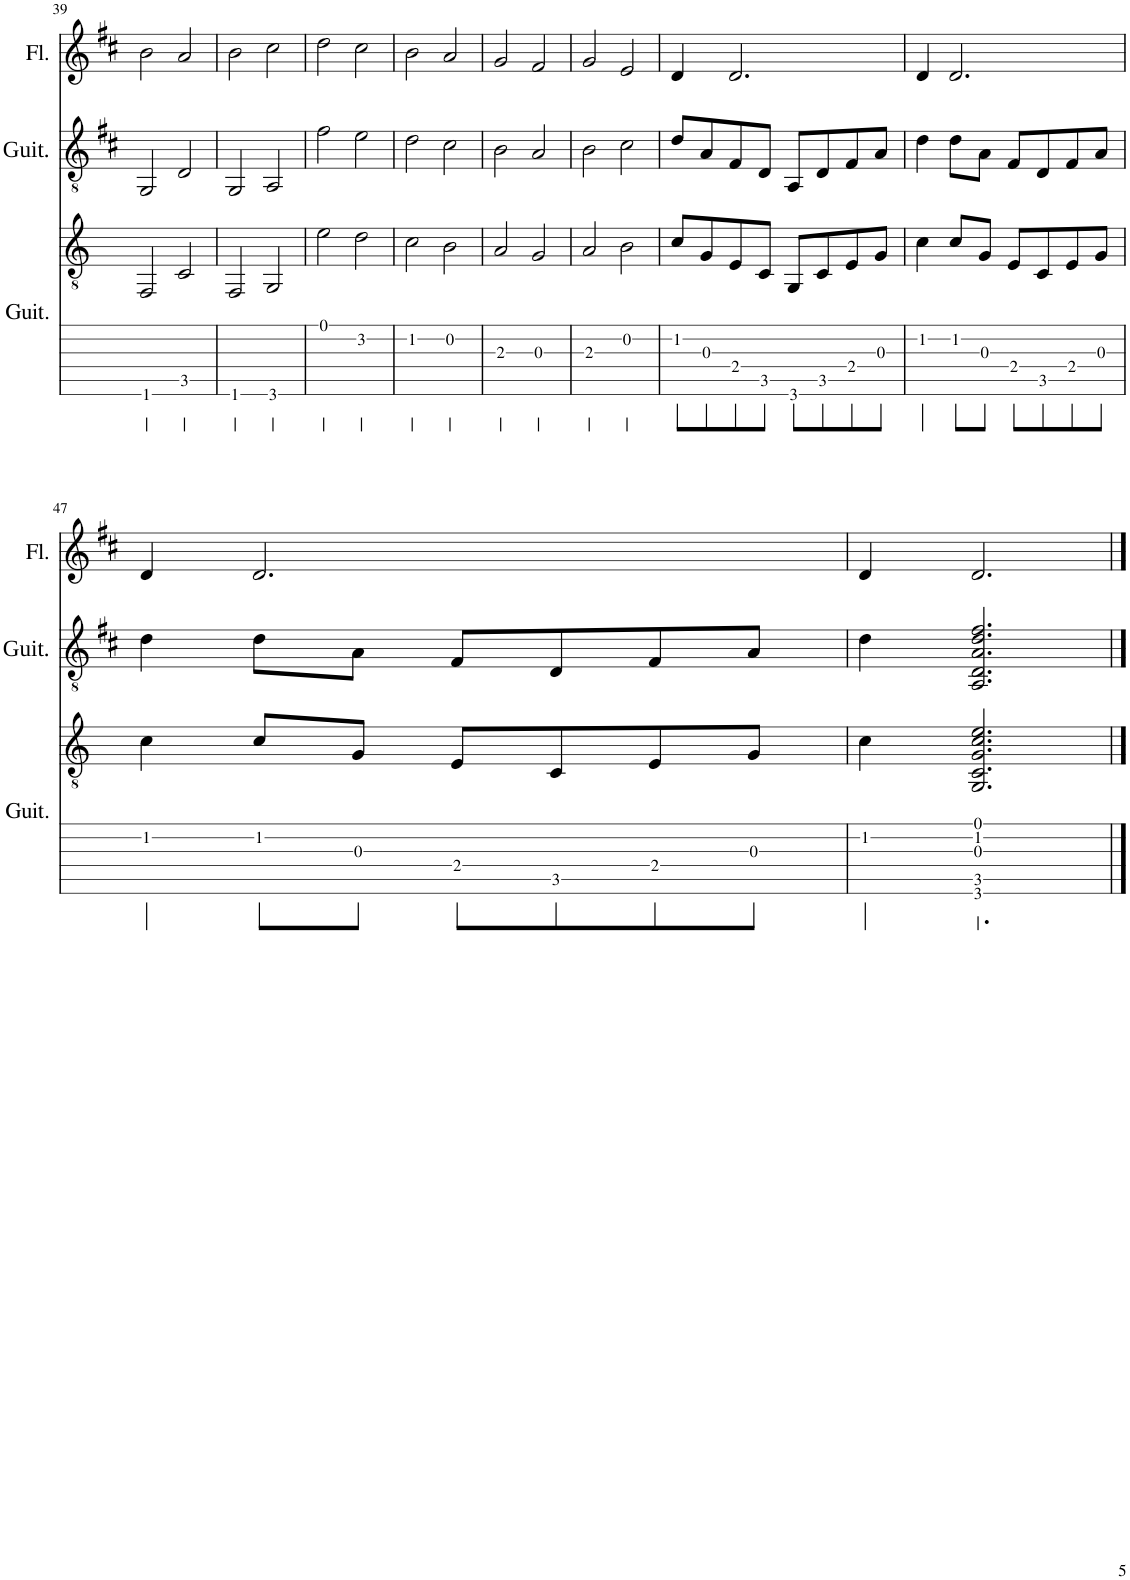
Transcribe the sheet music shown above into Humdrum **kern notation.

**kern	**kern	**kern	**kern
*part3	*part3	*part2	*part1
*staff4	*staff3	*staff2	*staff1
*I"Guitar Capo 2	*	*I"Guitar	*I"Flute
*I'Guit.	*	*I'Guit.	*I'Fl.
!!LO:PB:g=z
*	*clefGv2	*clefGv2	*clefG2
*k[]	*k[]	*k[f#c#]	*k[f#c#]
*M4/4	*M4/4	*M4/4	*M4/4
=39	=39	=39	=39
2FF\	2FF/	2GG/	2b\
2C\	2C/	2D/	2a/
=40	=40	=40	=40
2FF\	2FF/	2GG/	2b\
2GG\	2GG/	2AA/	2cc#\
=41	=41	=41	=41
2e\	2e\	2f#\	2dd\
2d\	2d\	2e\	2cc#\
=42	=42	=42	=42
2c\	2c\	2d\	2b\
2B\	2B\	2c#\	2a/
=43	=43	=43	=43
2A\	2A/	2B\	2g/
2G\	2G/	2A/	2f#/
=44	=44	=44	=44
2A\	2A/	2B\	2g/
2B\	2B\	2c#\	2e/
=45	=45	=45	=45
8c\L	8c/L	8d/L	4d/
8G\	8G/	8A/	.
8E\	8E/	8F#/	2.d/
8C\J	8C/J	8D/J	.
8GG\L	8GG/L	8AA/L	.
8C\	8C/	8D/	.
8E\	8E/	8F#/	.
8G\J	8G/J	8A/J	.
=46	=46	=46	=46
4c\	4c\	4d\	4d/
8c\L	8c/L	8d\L	2.d/
8G\J	8G/J	8A\J	.
8E\L	8E/L	8F#/L	.
8C\	8C/	8D/	.
8E\	8E/	8F#/	.
8G\J	8G/J	8A/J	.
!!LO:LB:g=z
=47	=47	=47	=47
4c\	4c\	4d\	4d/
8c\L	8c/L	8d\L	2.d/
8G\J	8G/J	8A\J	.
8E\L	8E/L	8F#/L	.
8C\	8C/	8D/	.
8E\	8E/	8F#/	.
8G\J	8G/J	8A/J	.
=48	=48	=48	=48
4c\	4c\	4d\	4d/
2.GG\ 2.C\ 2.G\ 2.c\ 2.e\	2.GG/ 2.C/ 2.G/ 2.c/ 2.e/	2.AA/ 2.D/ 2.A/ 2.d/ 2.f#/	2.d/
==	==	==	==
*-	*-	*-	*-
